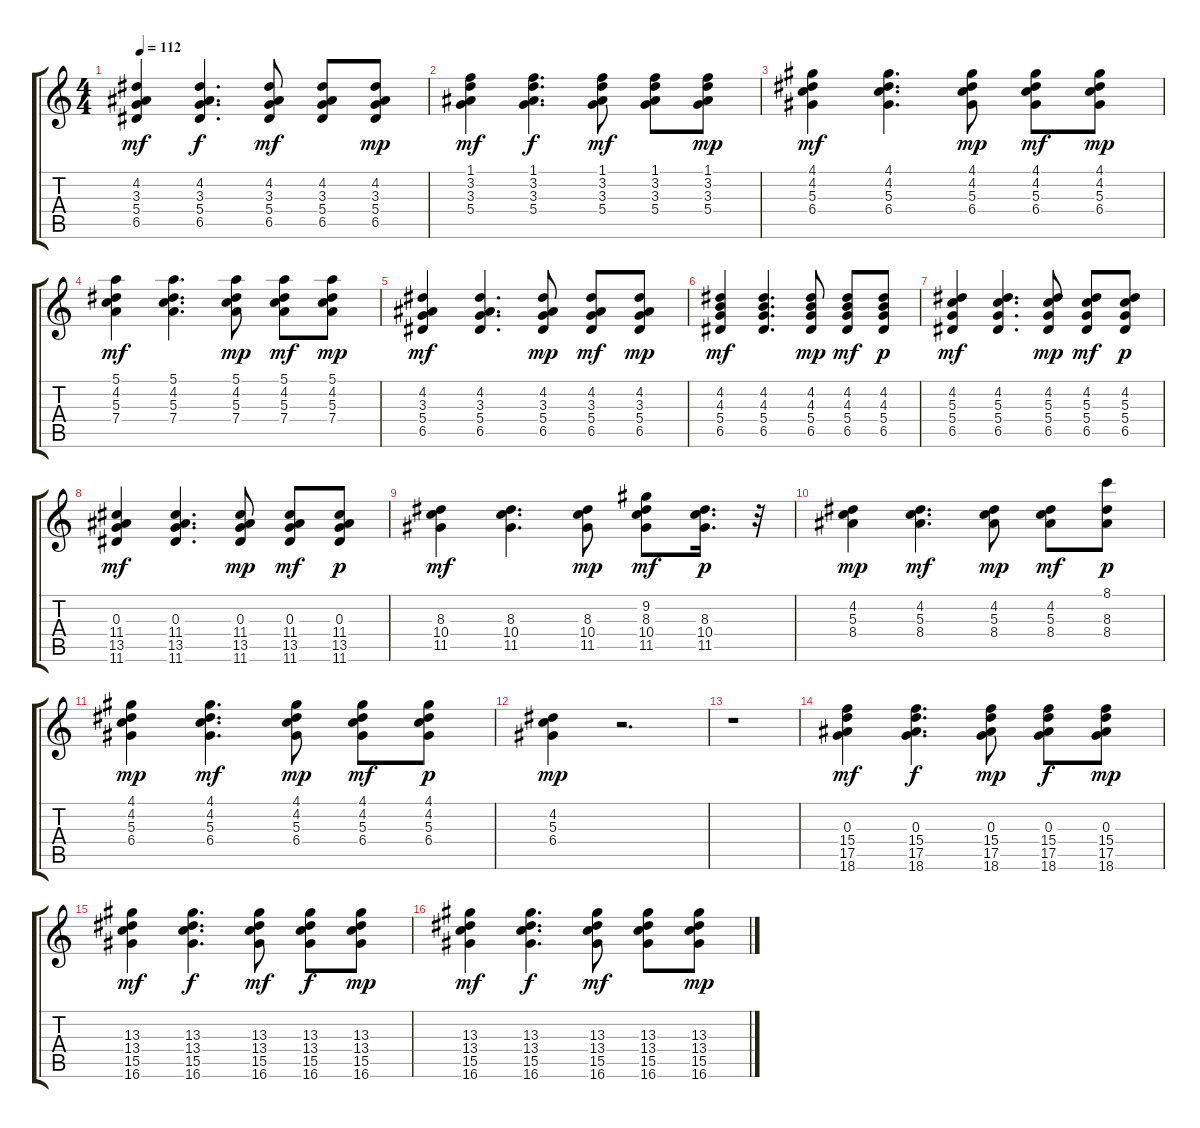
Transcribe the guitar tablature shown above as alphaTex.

\track "" {instrument acousticguitarsteel}
\staff {score tabs}
\tuning (E4 B3 G3 D3 A2 E2) {hide}
\ts (4 4)
\tempo 112
\clef g2
\ks c
(4.2 3.3 5.4 6.5).4{dy mf} (4.2 3.3 5.4 6.5).4{d dy f} (4.2 3.3 5.4 6.5).8{dy mf} (4.2 3.3 5.4 6.5).8 (4.2 3.3 5.4 6.5).8{dy mp} |
(1.1 3.2 3.3 5.4).4{dy mf} (1.1 3.2 3.3 5.4).4{d dy f} (1.1 3.2 3.3 5.4).8{dy mf} (1.1 3.2 3.3 5.4).8 (1.1 3.2 3.3 5.4).8{dy mp} |
(4.1 4.2 5.3 6.4).4{dy mf} (4.1 4.2 5.3 6.4).4{d} (4.1 4.2 5.3 6.4).8{dy mp} (4.1 4.2 5.3 6.4).8{dy mf} (4.1 4.2 5.3 6.4).8{dy mp} |
(5.1 4.2 5.3 7.4).4{dy mf} (5.1 4.2 5.3 7.4).4{d} (5.1 4.2 5.3 7.4).8{dy mp} (5.1 4.2 5.3 7.4).8{dy mf} (5.1 4.2 5.3 7.4).8{dy mp} |
(4.2 3.3 5.4 6.5).4{dy mf} (4.2 3.3 5.4 6.5).4{d} (4.2 3.3 5.4 6.5).8{dy mp} (4.2 3.3 5.4 6.5).8{dy mf} (4.2 3.3 5.4 6.5).8{dy mp} |
(4.2 4.3 5.4 6.5).4{dy mf} (4.2 4.3 5.4 6.5).4{d} (4.2 4.3 5.4 6.5).8{dy mp} (4.2 4.3 5.4 6.5).8{dy mf} (4.2 4.3 5.4 6.5).8{dy p} |
(4.2 5.3 5.4 6.5).4{dy mf} (4.2 5.3 5.4 6.5).4{d} (4.2 5.3 5.4 6.5).8{dy mp} (4.2 5.3 5.4 6.5).8{dy mf} (4.2 5.3 5.4 6.5).8{dy p} |
(0.3 11.4 13.5 11.6).4{dy mf} (0.3 11.4 13.5 11.6).4{d} (0.3 11.4 13.5 11.6).8{dy mp} (0.3 11.4 13.5 11.6).8{dy mf} (0.3 11.4 13.5 11.6).8{dy p} |
(8.3 10.4 11.5).4{dy mf} (8.3 10.4 11.5).4{d} (8.3 10.4 11.5).8{dy mp} (9.2 8.3 10.4 11.5).8{dy mf} (8.3 10.4 11.5).16{d dy p} r.32 |
(4.2 5.3 8.4).4{dy mp} (4.2 5.3 8.4).4{d dy mf} (4.2 5.3 8.4).8{dy mp} (4.2 5.3 8.4).8{dy mf} (8.1 8.3 8.4).8{dy p} |
(4.1 4.2 5.3 6.4).4{dy mp} (4.1 4.2 5.3 6.4).4{d dy mf} (4.1 4.2 5.3 6.4).8{dy mp} (4.1 4.2 5.3 6.4).8{dy mf} (4.1 4.2 5.3 6.4).8{dy p} |
(4.2 5.3 6.4).4{dy mp} r.2{d} |
r.1 |
(0.3 15.4 17.5 18.6).4{dy mf} (0.3 15.4 17.5 18.6).4{d dy f} (0.3 15.4 17.5 18.6).8{dy mp} (0.3 15.4 17.5 18.6).8{dy f} (0.3 15.4 17.5 18.6).8{dy mp} |
(13.3 13.4 15.5 16.6).4{dy mf} (13.3 13.4 15.5 16.6).4{d dy f} (13.3 13.4 15.5 16.6).8{dy mf} (13.3 13.4 15.5 16.6).8{dy f} (13.3 13.4 15.5 16.6).8{dy mp} |
(13.3 13.4 15.5 16.6).4{dy mf} (13.3 13.4 15.5 16.6).4{d dy f} (13.3 13.4 15.5 16.6).8{dy mf} (13.3 13.4 15.5 16.6).8 (13.3 13.4 15.5 16.6).8{dy mp}
